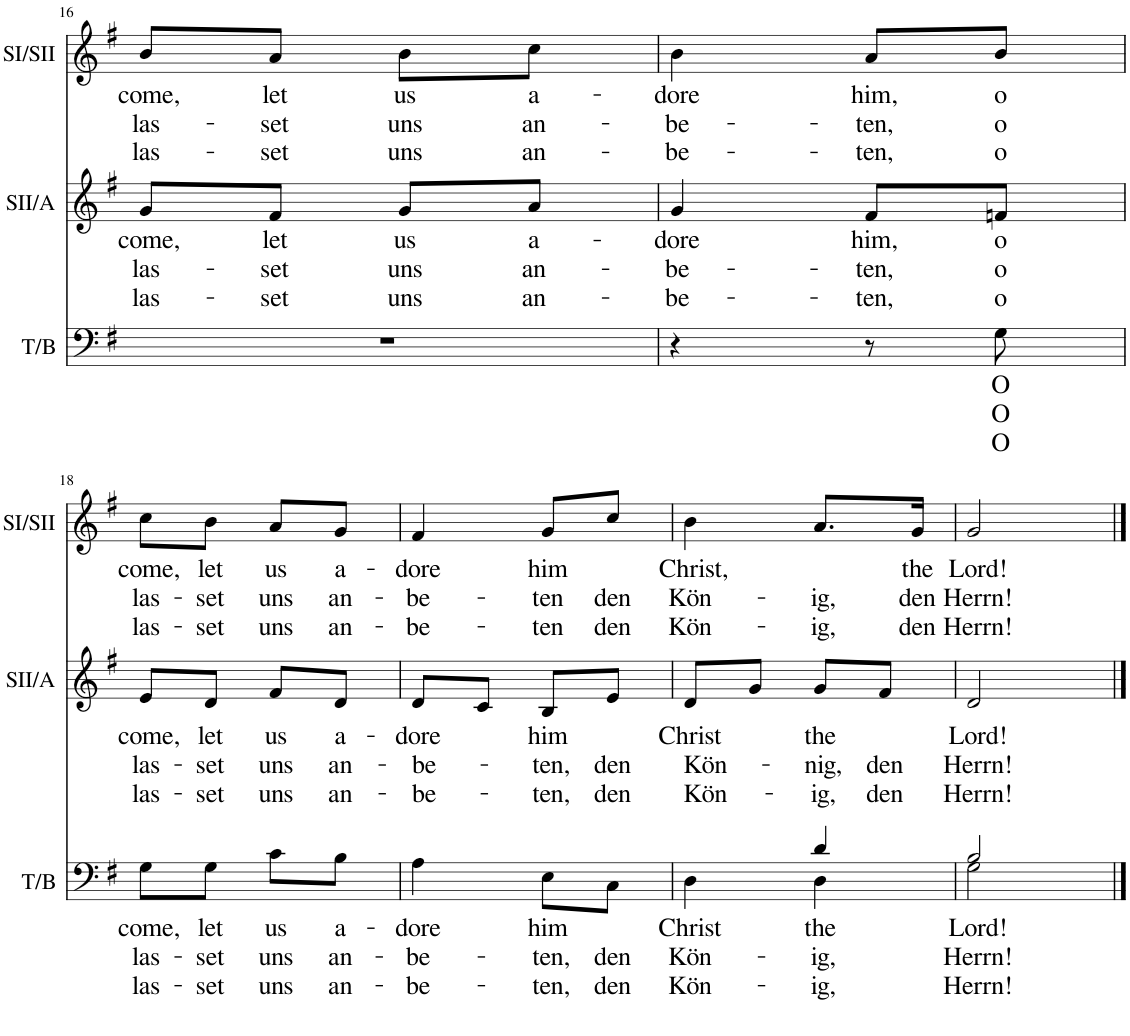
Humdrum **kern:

**kern	**text	**text	**text	**kern	**text	**text	**text	**kern	**text	**text	**text
*part3	*part3	*part3	*part3	*part2	*part2	*part2	*part2	*part1	*part1	*part1	*part1
*staff3	*staff3	*staff3	*staff3	*staff2	*staff2	*staff2	*staff2	*staff1	*staff1	*staff1	*staff1
*I"T/B	*	*	*	*I"SII/A	*	*	*	*I"SI/SII	*	*	*
*I'T/B	*	*	*	*I'SII/A	*	*	*	*I'SI/SII	*	*	*
!!LO:PB:g=z
*clefF4	*	*	*	*clefG2	*	*	*	*clefG2	*	*	*
*k[f#]	*	*	*	*k[f#]	*	*	*	*k[f#]	*	*	*
*M2/4	*	*	*	*M2/4	*	*	*	*M2/4	*	*	*
=16	=16	=16	=16	=16	=16	=16	=16	=16	=16	=16	=16
!	!	!	!	!	!LO:LY:b	!LO:LY:b	!LO:LY:b	!	!LO:LY:b	!LO:LY:b	!LO:LY:b
2r	.	.	.	8g/L	come,	las-	las-	8b/L	come,	las-	las-
!	!	!	!	!	!LO:LY:b	!LO:LY:b	!LO:LY:b	!	!LO:LY:b	!LO:LY:b	!LO:LY:b
.	.	.	.	8f#/J	let	-set	-set	8a/J	let	-set	-set
!	!	!	!	!	!LO:LY:b	!LO:LY:b	!LO:LY:b	!	!LO:LY:b	!LO:LY:b	!LO:LY:b
.	.	.	.	8g/L	us	uns	uns	8b\L	us	uns	uns
!	!	!	!	!	!LO:LY:b	!LO:LY:b	!LO:LY:b	!	!LO:LY:b	!LO:LY:b	!LO:LY:b
.	.	.	.	8a/J	a-	an-	an-	8cc\J	a-	an-	an-
=17	=17	=17	=17	=17	=17	=17	=17	=17	=17	=17	=17
!	!	!	!	!	!LO:LY:b	!LO:LY:b	!LO:LY:b	!	!LO:LY:b	!LO:LY:b	!LO:LY:b
4r	.	.	.	4g/	-dore	-be-	-be-	4b\	-dore	-be-	-be-
!	!	!	!	!	!LO:LY:b	!LO:LY:b	!LO:LY:b	!	!LO:LY:b	!LO:LY:b	!LO:LY:b
8r	.	.	.	8f#/L	him,	-ten,	-ten,	8a/L	him,	-ten,	-ten,
!	!LO:LY:b	!LO:LY:b	!LO:LY:b	!	!LO:LY:b	!LO:LY:b	!LO:LY:b	!	!LO:LY:b	!LO:LY:b	!LO:LY:b
8G\	O	O	O	8fn/J	o	o	o	8b/J	o	o	o
!!LO:LB:g=z
=18	=18	=18	=18	=18	=18	=18	=18	=18	=18	=18	=18
!	!LO:LY:b	!LO:LY:b	!LO:LY:b	!	!LO:LY:b	!LO:LY:b	!LO:LY:b	!	!LO:LY:b	!LO:LY:b	!LO:LY:b
8G\L	come,	las-	las-	8e/L	come,	las-	las-	8cc\L	come,	las-	las-
!	!LO:LY:b	!LO:LY:b	!LO:LY:b	!	!LO:LY:b	!LO:LY:b	!LO:LY:b	!	!LO:LY:b	!LO:LY:b	!LO:LY:b
8G\J	let	-set	-set	8d/J	let	-set	-set	8b\J	let	-set	-set
!	!LO:LY:b	!LO:LY:b	!LO:LY:b	!	!LO:LY:b	!LO:LY:b	!LO:LY:b	!	!LO:LY:b	!LO:LY:b	!LO:LY:b
8c\L	us	uns	uns	8f#/L	us	uns	uns	8a/L	us	uns	uns
!	!LO:LY:b	!LO:LY:b	!LO:LY:b	!	!LO:LY:b	!LO:LY:b	!LO:LY:b	!	!LO:LY:b	!LO:LY:b	!LO:LY:b
8B\J	a-	an-	an-	8d/J	a-	an-	an-	8g/J	a-	an-	an-
=19	=19	=19	=19	=19	=19	=19	=19	=19	=19	=19	=19
!	!LO:LY:b	!LO:LY:b	!LO:LY:b	!	!LO:LY:b	!LO:LY:b	!LO:LY:b	!	!LO:LY:b	!LO:LY:b	!LO:LY:b
4A\	-dore	-be-	-be-	8d/L	-dore	-be-	-be-	4f#/	-dore	-be-	-be-
.	.	.	.	8c/J	.	.	.	.	.	.	.
!	!LO:LY:b	!LO:LY:b	!LO:LY:b	!	!LO:LY:b	!LO:LY:b	!LO:LY:b	!	!LO:LY:b	!LO:LY:b	!LO:LY:b
8E\L	him	-ten,	-ten,	8B/L	him	-ten,	-ten,	8g/L	him	-ten	-ten
!	!	!LO:LY:b	!LO:LY:b	!	!	!LO:LY:b	!LO:LY:b	!	!	!LO:LY:b	!LO:LY:b
8C\J	.	den	den	8e/J	.	den	den	8cc/J	.	den	den
=20	=20	=20	=20	=20	=20	=20	=20	=20	=20	=20	=20
!	!LO:LY:b	!LO:LY:b	!LO:LY:b	!	!LO:LY:b	!LO:LY:b	!LO:LY:b	!	!LO:LY:b	!LO:LY:b	!LO:LY:b
*^	*	*	*	*	*	*	*	*	*	*	*
4D\	4ryy	Christ	Kön-	Kön-	8d/L	Christ	Kön-	Kön-	4b\	Christ,	Kön-	Kön-
.	.	.	.	.	8g/J	.	.	.	.	.	.	.
!	!	!LO:LY:b	!LO:LY:b	!LO:LY:b	!	!LO:LY:b	!LO:LY:b	!LO:LY:b	!	!	!LO:LY:b	!LO:LY:b
4d/	4D\	the	-ig,	-ig,	8g/L	the	-nig,	-ig,	8.a/L	.	-ig,	-ig,
!	!	!	!	!	!	!	!LO:LY:b	!LO:LY:b	!	!	!	!
.	.	.	.	.	8f#/J	.	den	den	.	.	.	.
!	!	!	!	!	!	!	!	!	!	!LO:LY:b	!LO:LY:b	!LO:LY:b
.	.	.	.	.	.	.	.	.	16g/Jk	the	den	den
=21	=21	=21	=21	=21	=21	=21	=21	=21	=21	=21	=21	=21
!	!	!LO:LY:b	!LO:LY:b	!LO:LY:b	!	!LO:LY:b	!LO:LY:b	!LO:LY:b	!	!LO:LY:b	!LO:LY:b	!LO:LY:b
2B/	2G\	Lord!	Herrn!	Herrn!	2d/	Lord!	Herrn!	Herrn!	2g/	Lord!	Herrn!	Herrn!
*v	*v	*	*	*	*	*	*	*	*	*	*	*
==	==	==	==	==	==	==	==	==	==	==	==
*-	*-	*-	*-	*-	*-	*-	*-	*-	*-	*-	*-
